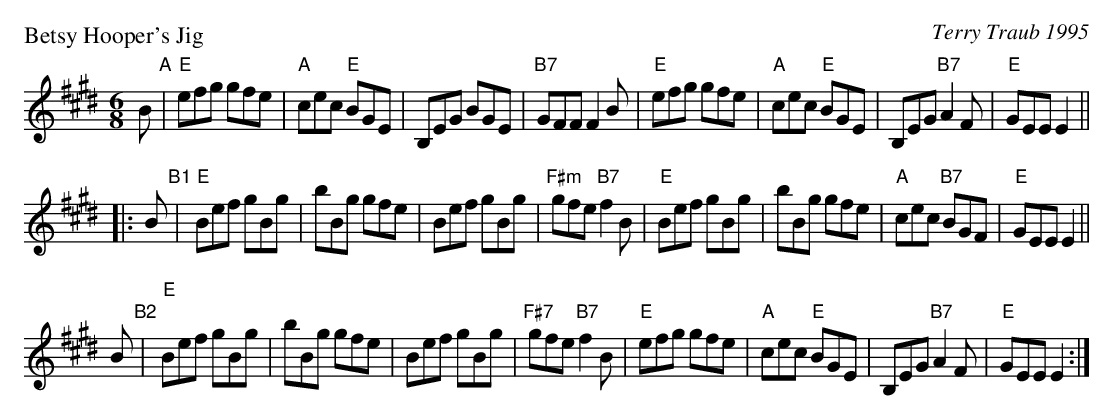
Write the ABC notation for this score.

X:1
P: Betsy Hooper's Jig
C: Terry Traub 1995
M: 6/8
L: 1/8
K: E
   B "A"\
| "E"efg gfe | "A"cec "E"BGE | B,EG BGE | "B7"GFF F2B \
| "E"efg gfe | "A"cec "E"BGE | B,EG "B7"A2F | "E"GEE E2 ||
|: B "B1"\
| "E"Bef gBg | bBg gfe | Bef gBg | "F#m"gfe "B7"f2B \
| "E"Bef gBg | bBg gfe | "A"cec "B7"BGF | "E"GEE E2 ||
y2 B "B2"\
| "E"Bef gBg | bBg gfe | Bef gBg | "F#7"gfe "B7"f2B \
| "E"efg gfe | "A"cec "E"BGE | B,EG "B7"A2F | "E"GEE E2 :|
